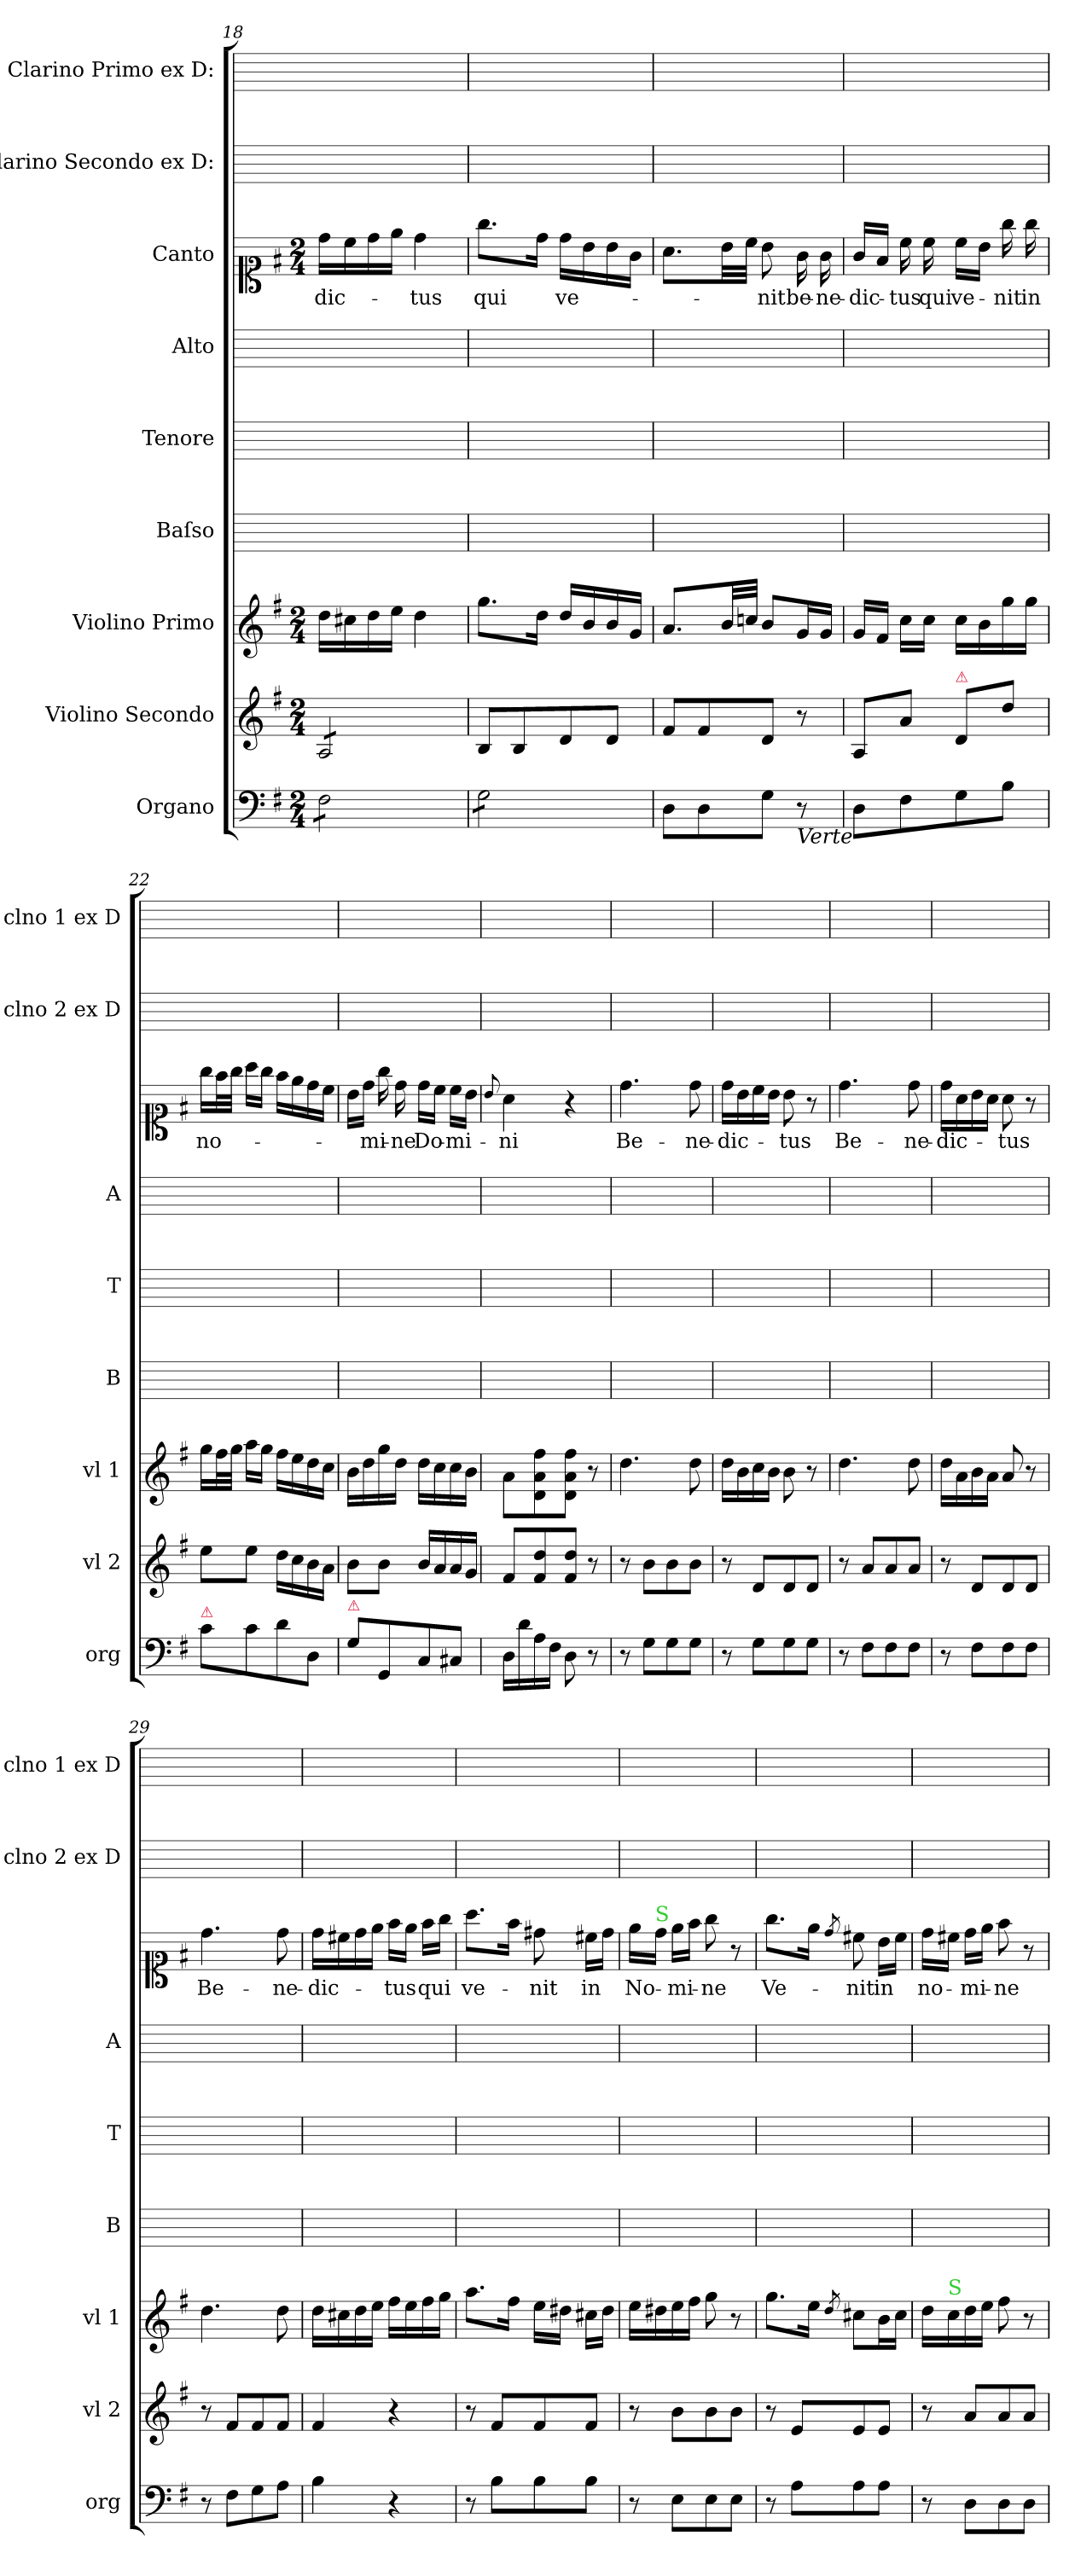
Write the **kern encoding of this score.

**kern	**kern	**kern	**kern	**kern	**kern	**kern	**text	**kern	**kern
*part9	*part8	*part7	*part6	*part5	*part4	*part3	*part3	*part2	*part1
*staff9	*staff8	*staff7	*staff6	*staff5	*staff4	*staff3	*staff3	*staff2	*staff1
*I"Organo	*I"Violino Secondo	*I"Violino Primo	*I"Baſso	*I"Tenore	*I"Alto	*I"Canto	*	*I"Clarino Secondo ex D:	*I"Clarino Primo ex D:
*I'org	*I'vl 2	*I'vl 1	*I'B	*I'T	*I'A	*	*	*I'clno 2 ex D	*I'clno 1 ex D
*clefF4	*clefG2	*clefG2	*	*	*	*clefC1	*	*	*
*k[f#]	*k[f#]	*k[f#]	*	*	*	*k[f#]	*	*	*
*G:	*G:	*G:	*	*	*	*G:	*	*	*
*M2/4	*M2/4	*M2/4	*	*	*	*M2/4	*	*	*
=18	=18	=18	=18	=18	=18	=18	=18	=18	=18
*tremolo	*	*	*	*	*	*	*	*	*
*	*tremolo	*	*	*	*	*	*	*	*
8F#\L	8A/L	16dd\LL	2ryy	2ryy	2ryy	16dd\LL	-dic-	2ryy	2ryy
.	.	16cc#X\	.	.	.	16cc\	.	.	.
8F#\	8A/	16dd\	.	.	.	16dd\	.	.	.
.	.	16ee\JJ	.	.	.	16ee\JJ	.	.	.
8F#\	8A/	4dd\	.	.	.	4dd\	-tus	.	.
8F#\J	8A/J	.	.	.	.	.	.	.	.
*	*Xtremolo	*	*	*	*	*	*	*	*
=19	=19	=19	=19	=19	=19	=19	=19	=19	=19
8G\L	8B/L	8.gg\L	2ryy	2ryy	2ryy	8.gg\L	qui	2ryy	2ryy
8G\	8B/	.	.	.	.	.	.	.	.
.	.	16dd\Jk	.	.	.	16dd\Jk	.	.	.
8G\	8d/	16dd/LL	.	.	.	16dd\LL	ve-	.	.
.	.	16b/	.	.	.	16b\	.	.	.
8G\J	8d/J	16b/	.	.	.	16b\	.	.	.
*Xtremolo	*	*	*	*	*	*	*	*	*
.	.	16g/JJ	.	.	.	16g\JJ	.	.	.
=20	=20	=20	=20	=20	=20	=20	=20	=20	=20
8D\L	8f#/L	8.a/L	2ryy	2ryy	2ryy	8.a\L	.	2ryy	2ryy
8D\	8f#/	.	.	.	.	.	.	.	.
.	.	32b/LL	.	.	.	32b\LL	.	.	.
.	.	32ccn/JJJ	.	.	.	32cc\JJJ	.	.	.
8G\J	8d/J	8b/L	.	.	.	8b\	-nit	.	.
!LO:TX:b:i:t=Verte	!	!	!	!	!	!	!	!	!
8r	8r	16g/L	.	.	.	16g\	be-	.	.
.	.	16g/JJ	.	.	.	16g\	-ne-	.	.
=21	=21	=21	=21	=21	=21	=21	=21	=21	=21
8D\L	8A/L	16g/LL	2ryy	2ryy	2ryy	16g/LL	-dic-	2ryy	2ryy
.	.	16f#/JJ	.	.	.	16f#/JJ	.	.	.
8F#\	8a/J	16cc\LL	.	.	.	16cc\	-tus	.	.
.	.	16cc\JJ	.	.	.	16cc\	qui	.	.
!	!LO:TX:a:color=crimson:t=⚠	!	!	!	!	!	!	!	!
8G\	8d/L	16cc\LL	.	.	.	16cc\LL	ve-	.	.
.	.	16b\	.	.	.	16b\JJ	.	.	.
8B\J	8dd\J	16gg\	.	.	.	16gg\	-nit	.	.
.	.	16gg\JJ	.	.	.	16gg\	in	.	.
=22	=22	=22	=22	=22	=22	=22	=22	=22	=22
!LO:TX:a:color=crimson:t=⚠	!	!	!	!	!	!	!	!	!
8c\L	8ee\L	16gg\LL	2ryy	2ryy	2ryy	16gg\LL	no-	2ryy	2ryy
.	.	32ff#\L	.	.	.	32ff#\L	.	.	.
.	.	32gg\JJJ	.	.	.	32gg\JJJ	.	.	.
8c\	8ee\J	16aa\LL	.	.	.	16aa\LL	.	.	.
.	.	16gg\JJ	.	.	.	16gg\JJ	.	.	.
8d\	16dd\LL	16ff#\LL	.	.	.	16ff#\LL	.	.	.
.	16cc\	16ee\	.	.	.	16ee\	.	.	.
8D/J	16b\	16dd\	.	.	.	16dd\	.	.	.
.	16a\JJ	16cc\JJ	.	.	.	16cc\JJ	.	.	.
=23	=23	=23	=23	=23	=23	=23	=23	=23	=23
!LO:TX:a:color=crimson:t=⚠	!	!	!	!	!	!	!	!	!
8G\L	8b\L	16b\LL	2ryy	2ryy	2ryy	16b\LL	.	2ryy	2ryy
.	.	16dd\	.	.	.	16dd\JJ	.	.	.
8GG/	8b\J	16gg\	.	.	.	16gg\	-mi-	.	.
.	.	16dd\JJ	.	.	.	16dd\	-ne	.	.
8C/	16b/LL	16dd\LL	.	.	.	16dd\LL	Do-	.	.
.	16a/	16cc\	.	.	.	16cc\JJ	.	.	.
8C#X/J	16a/	16cc\	.	.	.	16cc\LL	-mi-	.	.
.	16g/JJ	16b\JJ	.	.	.	16b\JJ	.	.	.
=24	=24	=24	=24	=24	=24	=24	=24	=24	=24
.	.	.	.	.	.	8qqb/	.	.	.
16D\LL	8f#/L	8a\L	2ryy	2ryy	2ryy	4a\	-ni	2ryy	2ryy
16d\	.	.	.	.	.	.	.	.	.
16A\	8f#/ 8dd/	8d\ 8a\ 8ff#\	.	.	.	.	.	.	.
16F#\JJ	.	.	.	.	.	.	.	.	.
8D\	8f#/ 8dd/J	8d\ 8a\ 8ff#\J	.	.	.	4r	.	.	.
8r	8r	8r	.	.	.	.	.	.	.
=25	=25	=25	=25	=25	=25	=25	=25	=25	=25
8r	8r	4.dd\	2ryy	2ryy	2ryy	4.dd\	Be-	2ryy	2ryy
8G\L	8b\L	.	.	.	.	.	.	.	.
8G\	8b\	.	.	.	.	.	.	.	.
8G\J	8b\J	8dd\	.	.	.	8dd\	-ne-	.	.
=26	=26	=26	=26	=26	=26	=26	=26	=26	=26
8r	8r	16dd\LL	2ryy	2ryy	2ryy	16dd\LL	-dic-	2ryy	2ryy
.	.	16b\	.	.	.	16b\	.	.	.
8G\L	8d/L	16cc\	.	.	.	16cc\	.	.	.
.	.	16b\JJ	.	.	.	16b\JJ	.	.	.
8G\	8d/	8b\	.	.	.	8b\	-tus	.	.
8G\J	8d/J	8r	.	.	.	8r	.	.	.
=27	=27	=27	=27	=27	=27	=27	=27	=27	=27
8r	8r	4.dd\	2ryy	2ryy	2ryy	4.dd\	Be-	2ryy	2ryy
8F#\L	8a/L	.	.	.	.	.	.	.	.
8F#\	8a/	.	.	.	.	.	.	.	.
8F#\J	8a/J	8dd\	.	.	.	8dd\	-ne-	.	.
=28	=28	=28	=28	=28	=28	=28	=28	=28	=28
8r	8r	16dd\LL	2ryy	2ryy	2ryy	16dd\LL	-dic-	2ryy	2ryy
.	.	16a\	.	.	.	16a\	.	.	.
8F#\L	8d/L	16b\	.	.	.	16b\	.	.	.
.	.	16a\JJ	.	.	.	16a\JJ	.	.	.
8F#\	8d/	8a/	.	.	.	8a\	-tus	.	.
8F#\J	8d/J	8r	.	.	.	8r	.	.	.
=29	=29	=29	=29	=29	=29	=29	=29	=29	=29
8r	8r	4.dd\	2ryy	2ryy	2ryy	4.dd\	Be-	2ryy	2ryy
8F#\L	8f#/L	.	.	.	.	.	.	.	.
8G\	8f#/	.	.	.	.	.	.	.	.
8A\J	8f#/J	8dd\	.	.	.	8dd\	-ne-	.	.
=30	=30	=30	=30	=30	=30	=30	=30	=30	=30
4B\	4f#/	16dd\LL	2ryy	2ryy	2ryy	16dd\LL	-dic-	2ryy	2ryy
.	.	16cc#X\	.	.	.	16cc#X\	.	.	.
.	.	16dd\	.	.	.	16dd\	.	.	.
.	.	16ee\JJ	.	.	.	16ee\JJ	.	.	.
4r	4r	16ff#\LL	.	.	.	16ff#\LL	-tus	.	.
.	.	16ee\	.	.	.	16ee\JJ	.	.	.
.	.	16ff#\	.	.	.	16ff#\LL	qui	.	.
.	.	16gg\JJ	.	.	.	16gg\JJ	.	.	.
=31	=31	=31	=31	=31	=31	=31	=31	=31	=31
8r	8r	8.aa\L	2ryy	2ryy	2ryy	8.aa\L	ve-	2ryy	2ryy
8B\L	8f#/L	.	.	.	.	.	.	.	.
.	.	16ff#\Jk	.	.	.	16ff#\Jk	.	.	.
8B\	8f#/	16ee\LL	.	.	.	8dd#X\	-nit	.	.
.	.	16dd#X\JJ	.	.	.	.	.	.	.
8B\J	8f#/J	16cc#X\LL	.	.	.	16cc#X\LL	in	.	.
.	.	16dd#\JJ	.	.	.	16dd#\JJ	.	.	.
=32	=32	=32	=32	=32	=32	=32	=32	=32	=32
8r	8r	16ee\LL	2ryy	2ryy	2ryy	16ee\LL	No-	2ryy	2ryy
!	!	!	!	!	!	!LO:TX:a:color=limegreen:t=S	!	!	!
.	.	16dd#X\	.	.	.	16dd\JJ	.	.	.
8E\L	8b\L	16ee\	.	.	.	16ee\LL	-mi-	.	.
.	.	16ff#\JJ	.	.	.	16ff#\JJ	.	.	.
8E\	8b\	8gg\	.	.	.	8gg\	-ne	.	.
8E\J	8b\J	8r	.	.	.	8r	.	.	.
=33	=33	=33	=33	=33	=33	=33	=33	=33	=33
8r	8r	8.gg\L	2ryy	2ryy	2ryy	8.gg\L	Ve-	2ryy	2ryy
8A\L	8e/L	.	.	.	.	.	.	.	.
.	.	16ee\Jk	.	.	.	16ee\Jk	.	.	.
.	.	8qdd/	.	.	.	8qdd/	.	.	.
8A\	8e/	8cc#X\L	.	.	.	8cc#X\	-nit	.	.
8A\J	8e/J	16b\L	.	.	.	16b\LL	in	.	.
.	.	16cc#\JJ	.	.	.	16cc#\JJ	.	.	.
=34	=34	=34	=34	=34	=34	=34	=34	=34	=34
8r	8r	16dd\LL	2ryy	2ryy	2ryy	16dd\LL	no-	2ryy	2ryy
!	!	!LO:TX:a:color=limegreen:t=S	!	!	!	!	!	!	!
.	.	16cc\	.	.	.	16cc#X\JJ	.	.	.
8D\L	8a/L	16dd\	.	.	.	16dd\LL	-mi-	.	.
.	.	16ee\JJ	.	.	.	16ee\JJ	.	.	.
8D\	8a/	8ff#\	.	.	.	8ff#\	-ne	.	.
8D\J	8a/J	8r	.	.	.	8r	.	.	.
=	=	=	=	=	=	=	=	=	=
*-	*-	*-	*-	*-	*-	*-	*-	*-	*-
